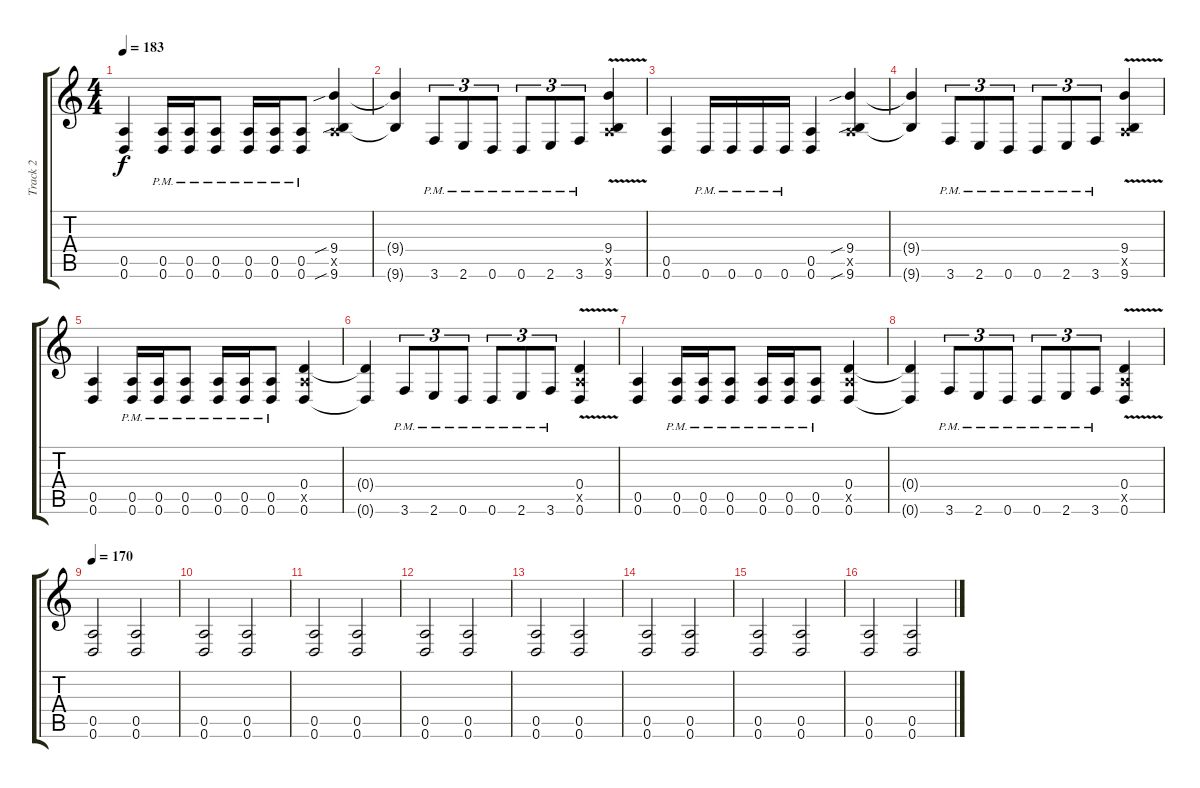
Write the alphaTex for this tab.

\track ("Track 2" "Track 2") {instrument distortionguitar}
\staff {score tabs}
\tuning (E4 B3 G3 D3 A2 D2) {hide}
\ts (4 4)
\tempo 183
\clef g2
\ks c
(0.5 0.6).4{dy f} (0.5{pm} 0.6{pm}).16 (0.5{pm} 0.6{pm}).16 (0.5{pm} 0.6{pm}).8 (0.5{pm} 0.6{pm}).16 (0.5{pm} 0.6{pm}).16 (0.5{pm} 0.6{pm}).8 (9.4{sib} 0.5{x} 9.6{sib}).4 |
(9.4{t} 9.6{t}).4 3.6{pm}.8{tu (3 2)} 2.6{pm}.8{tu (3 2)} 0.6{pm}.8{tu (3 2)} 0.6{pm}.8{tu (3 2)} 2.6{pm}.8{tu (3 2)} 3.6{pm}.8{tu (3 2)} (9.4{v} 0.5{x} 9.6{v}).4 |
(0.5 0.6).4 0.6{pm}.16 0.6{pm}.16 0.6{pm}.16 0.6{pm}.16 (0.5 0.6).4 (9.4{sib} 0.5{x} 9.6{sib}).4 |
(9.4{t} 9.6{t}).4 3.6{pm}.8{tu (3 2)} 2.6{pm}.8{tu (3 2)} 0.6{pm}.8{tu (3 2)} 0.6{pm}.8{tu (3 2)} 2.6{pm}.8{tu (3 2)} 3.6{pm}.8{tu (3 2)} (9.4{v} 0.5{x} 9.6{v}).4 |
(0.5 0.6).4 (0.5{pm} 0.6{pm}).16 (0.5{pm} 0.6{pm}).16 (0.5{pm} 0.6{pm}).8 (0.5{pm} 0.6{pm}).16 (0.5{pm} 0.6{pm}).16 (0.5{pm} 0.6{pm}).8 (0.4 0.5{x} 0.6).4 |
(0.4{t} 0.6{t}).4 3.6{pm}.8{tu (3 2)} 2.6{pm}.8{tu (3 2)} 0.6{pm}.8{tu (3 2)} 0.6{pm}.8{tu (3 2)} 2.6{pm}.8{tu (3 2)} 3.6{pm}.8{tu (3 2)} (0.4{v} 0.5{x} 0.6{v}).4 |
(0.5 0.6).4 (0.5{pm} 0.6{pm}).16 (0.5{pm} 0.6{pm}).16 (0.5{pm} 0.6{pm}).8 (0.5{pm} 0.6{pm}).16 (0.5{pm} 0.6{pm}).16 (0.5{pm} 0.6{pm}).8 (0.4 0.5{x} 0.6).4 |
(0.4{t} 0.6{t}).4 3.6{pm}.8{tu (3 2)} 2.6{pm}.8{tu (3 2)} 0.6{pm}.8{tu (3 2)} 0.6{pm}.8{tu (3 2)} 2.6{pm}.8{tu (3 2)} 3.6{pm}.8{tu (3 2)} (0.4{v} 0.5{x} 0.6{v}).4 |
\tempo 170
(0.5 0.6).2 (0.5 0.6).2 |
(0.5 0.6).2 (0.5 0.6).2 |
(0.5 0.6).2 (0.5 0.6).2 |
(0.5 0.6).2 (0.5 0.6).2 |
(0.5 0.6).2 (0.5 0.6).2 |
(0.5 0.6).2 (0.5 0.6).2 |
(0.5 0.6).2 (0.5 0.6).2 |
(0.5 0.6).2 (0.5 0.6).2
